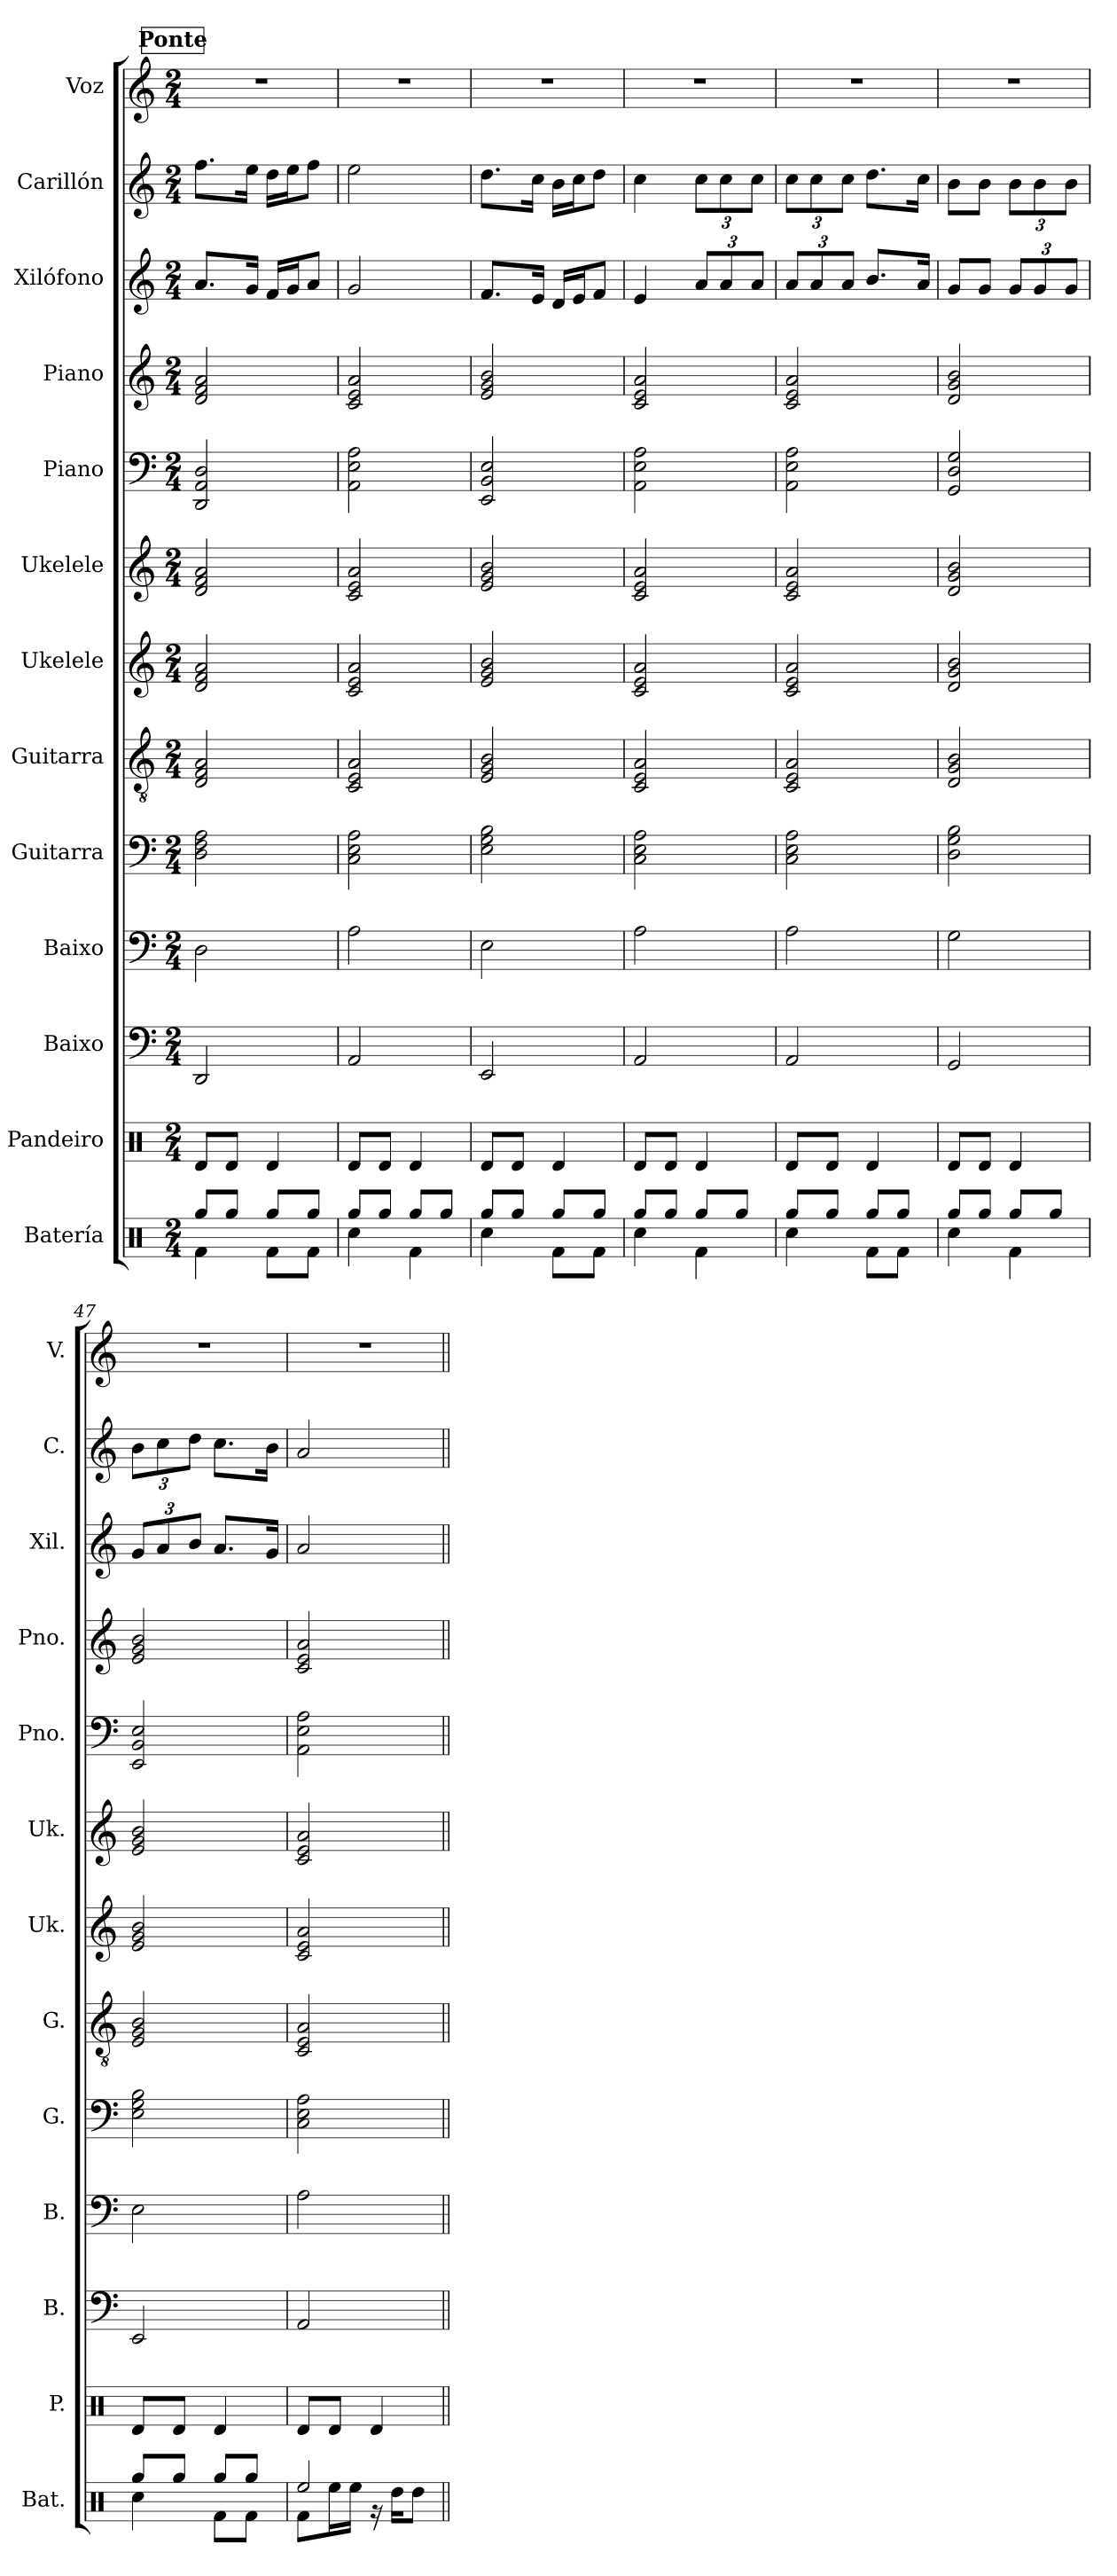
**kern	**kern	**kern	**kern	**kern	**kern	**kern	**kern	**kern	**kern	**kern	**kern	**kern
*part13	*part12	*part11	*part10	*part9	*part8	*part7	*part6	*part5	*part4	*part3	*part2	*part1
*staff13	*staff12	*staff11	*staff10	*staff9	*staff8	*staff7	*staff6	*staff5	*staff4	*staff3	*staff2	*staff1
*I"Batería	*I"Pandeiro	*I"Baixo	*I"Baixo	*I"Guitarra	*I"Guitarra	*I"Ukelele	*I"Ukelele	*I"Piano	*I"Piano	*I"Xilófono	*I"Carillón	*I"Voz
*I'Bat.	*I'P.	*I'B.	*I'B.	*I'G.	*I'G.	*I'Uk.	*I'Uk.	*I'Pno.	*I'Pno.	*I'Xil.	*I'C.	*I'V.
!!LO:PB:g=z
*clefX	*clefX	*	*clefF4	*	*clefGv2	*	*clefG2	*clefF4	*clefG2	*clefG2	*clefG2	*clefG2
*	*	*ITrd7c12	*ITrd7c12	*	*	*	*	*	*	*ITrd-7c-12	*ITrd-14c-24	*
*k[]	*k[]	*k[]	*k[]	*k[]	*k[]	*k[]	*k[]	*k[]	*k[]	*k[]	*k[]	*k[]
*M2/4	*M2/4	*M2/4	*M2/4	*M2/4	*M2/4	*M2/4	*M2/4	*M2/4	*M2/4	*M2/4	*M2/4	*M2/4
!!LO:REH:place=s1:a:B:fs=14:t=Ponte
=41	=41	=41	=41	=41	=41	=41	=41	=41	=41	=41	=41	=41
*^	*	*	*	*	*	*	*	*	*	*	*	*
8Rgg/L	4Rf\	8Rd/L	2DDD	2DD\	2D 2F 2A	2D/ 2F/ 2A/	2d 2f 2a	2d/ 2f/ 2a/	2DD/ 2AA/ 2D/	2d/ 2f/ 2a/	8.aa/L	8.ffff\L	2r
8Rgg/J	.	8Rd/J	.	.	.	.	.	.	.	.	.	.	.
.	.	.	.	.	.	.	.	.	.	.	16gg/Jk	16eeee\Jk	.
8Rgg/L	8Rf\L	4Rd/	.	.	.	.	.	.	.	.	16ff/LL	16dddd\LL	.
.	.	.	.	.	.	.	.	.	.	.	16gg/J	16eeee\J	.
8Rgg/J	8Rf\J	.	.	.	.	.	.	.	.	.	8aa/J	8ffff\J	.
=42	=42	=42	=42	=42	=42	=42	=42	=42	=42	=42	=42	=42	=42
8Rgg/L	4Rcc\	8Rd/L	2AAA	2AA\	2C 2E 2A	2C/ 2E/ 2A/	2c 2e 2a	2c/ 2e/ 2a/	2AA\ 2E\ 2A\	2c/ 2e/ 2a/	2gg/	2eeee\	2r
8Rgg/J	.	8Rd/J	.	.	.	.	.	.	.	.	.	.	.
8Rgg/L	4Rf\	4Rd/	.	.	.	.	.	.	.	.	.	.	.
8Rgg/J	.	.	.	.	.	.	.	.	.	.	.	.	.
=43	=43	=43	=43	=43	=43	=43	=43	=43	=43	=43	=43	=43	=43
8Rgg/L	4Rcc\	8Rd/L	2EEE	2EE\	2E 2G 2B	2E/ 2G/ 2B/	2e 2g 2b	2e/ 2g/ 2b/	2EE/ 2BB/ 2E/	2e/ 2g/ 2b/	8.ff/L	8.dddd\L	2r
8Rgg/J	.	8Rd/J	.	.	.	.	.	.	.	.	.	.	.
.	.	.	.	.	.	.	.	.	.	.	16ee/Jk	16cccc\Jk	.
8Rgg/L	8Rf\L	4Rd/	.	.	.	.	.	.	.	.	16dd/LL	16bbb\LL	.
.	.	.	.	.	.	.	.	.	.	.	16ee/J	16cccc\J	.
8Rgg/J	8Rf\J	.	.	.	.	.	.	.	.	.	8ff/J	8dddd\J	.
=44	=44	=44	=44	=44	=44	=44	=44	=44	=44	=44	=44	=44	=44
8Rgg/L	4Rcc\	8Rd/L	2AAA	2AA\	2C 2E 2A	2C/ 2E/ 2A/	2c 2e 2a	2c/ 2e/ 2a/	2AA\ 2E\ 2A\	2c/ 2e/ 2a/	4ee/	4cccc\	2r
8Rgg/J	.	8Rd/J	.	.	.	.	.	.	.	.	.	.	.
*	*	*	*	*	*	*	*	*	*	*	*Xbrackettup	*Xbrackettup	*
8Rgg/L	4Rf\	4Rd/	.	.	.	.	.	.	.	.	12aa/L	12cccc\L	.
.	.	.	.	.	.	.	.	.	.	.	12aa/	12cccc\	.
8Rgg/J	.	.	.	.	.	.	.	.	.	.	.	.	.
.	.	.	.	.	.	.	.	.	.	.	12aa/J	12cccc\J	.
=45	=45	=45	=45	=45	=45	=45	=45	=45	=45	=45	=45	=45	=45
8Rgg/L	4Rcc\	8Rd/L	2AAA	2AA\	2C 2E 2A	2C/ 2E/ 2A/	2c 2e 2a	2c/ 2e/ 2a/	2AA\ 2E\ 2A\	2c/ 2e/ 2a/	12aa/L	12cccc\L	2r
.	.	.	.	.	.	.	.	.	.	.	12aa/	12cccc\	.
8Rgg/J	.	8Rd/J	.	.	.	.	.	.	.	.	.	.	.
.	.	.	.	.	.	.	.	.	.	.	12aa/J	12cccc\J	.
8Rgg/L	8Rf\L	4Rd/	.	.	.	.	.	.	.	.	8.bb/L	8.dddd\L	.
8Rgg/J	8Rf\J	.	.	.	.	.	.	.	.	.	.	.	.
.	.	.	.	.	.	.	.	.	.	.	16aa/Jk	16cccc\Jk	.
=46	=46	=46	=46	=46	=46	=46	=46	=46	=46	=46	=46	=46	=46
8Rgg/L	4Rcc\	8Rd/L	2GGG	2GG\	2D 2G 2B	2D/ 2G/ 2B/	2d 2g 2b	2d/ 2g/ 2b/	2GG/ 2D/ 2G/	2d/ 2g/ 2b/	8gg/L	8bbb\L	2r
8Rgg/J	.	8Rd/J	.	.	.	.	.	.	.	.	8gg/J	8bbb\J	.
8Rgg/L	4Rf\	4Rd/	.	.	.	.	.	.	.	.	12gg/L	12bbb\L	.
.	.	.	.	.	.	.	.	.	.	.	12gg/	12bbb\	.
8Rgg/J	.	.	.	.	.	.	.	.	.	.	.	.	.
.	.	.	.	.	.	.	.	.	.	.	12gg/J	12bbb\J	.
=47	=47	=47	=47	=47	=47	=47	=47	=47	=47	=47	=47	=47	=47
8Rgg/L	4Rcc\	8Rd/L	2EEE	2EE\	2E 2G 2B	2E/ 2G/ 2B/	2e 2g 2b	2e/ 2g/ 2b/	2EE/ 2BB/ 2E/	2e/ 2g/ 2b/	12gg/L	12bbb\L	2r
.	.	.	.	.	.	.	.	.	.	.	12aa/	12cccc\	.
8Rgg/J	.	8Rd/J	.	.	.	.	.	.	.	.	.	.	.
.	.	.	.	.	.	.	.	.	.	.	12bb/J	12dddd\J	.
8Rgg/L	8Rf\L	4Rd/	.	.	.	.	.	.	.	.	8.aa/L	8.cccc\L	.
8Rgg/J	8Rf\J	.	.	.	.	.	.	.	.	.	.	.	.
.	.	.	.	.	.	.	.	.	.	.	16gg/Jk	16bbb\Jk	.
=48	=48	=48	=48	=48	=48	=48	=48	=48	=48	=48	=48	=48	=48
2Ree/	8Rf\L	8Rd/L	2AAA	2AA\	2C 2E 2A	2C/ 2E/ 2A/	2c 2e 2a	2c/ 2e/ 2a/	2AA\ 2E\ 2A\	2c/ 2e/ 2a/	2aa/	2aaa/	2r
.	16Ree\L	8Rd/J	.	.	.	.	.	.	.	.	.	.	.
.	16Ree\JJ	.	.	.	.	.	.	.	.	.	.	.	.
.	16r	4Rd/	.	.	.	.	.	.	.	.	.	.	.
.	16Rdd\KL	.	.	.	.	.	.	.	.	.	.	.	.
.	8Rdd\J	.	.	.	.	.	.	.	.	.	.	.	.
*v	*v	*	*	*	*	*	*	*	*	*	*	*	*
=||	=||	=||	=||	=||	=||	=||	=||	=||	=||	=||	=||	=||
*-	*-	*-	*-	*-	*-	*-	*-	*-	*-	*-	*-	*-
